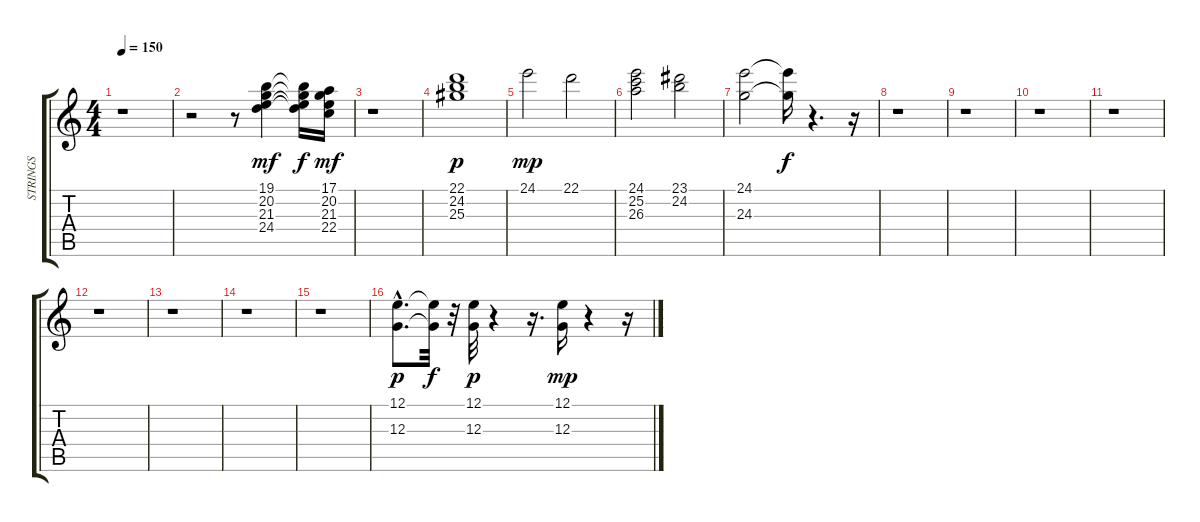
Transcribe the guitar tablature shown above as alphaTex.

\track ("STRINGS" "STRINGS") {instrument stringensemble2}
\staff {score tabs}
\tuning (E4 B3 G3 D3 A2 E2) {hide}
\ts (4 4)
\tempo 150
\clef g2
\ks c
r.1{dy mf} |
r.2 r.8 (19.1 20.2 21.3 24.4).4 (19.1{t} 20.2{t} 21.3{t} 24.4{t}).16{dy f} (17.1 20.2 21.3 22.4).16{dy mf} |
r.1 |
(22.1 24.2 25.3).1{dy p} |
24.1.2{dy mp} 22.1.2 |
(24.1 25.2 26.3).2 (23.1 24.2).2 |
(24.1 24.3).2 (24.1{t} 24.3{t}).16{dy f} r.4{d} r.16 |
r.1 |
r.1 |
r.1 |
r.1 |
r.1 |
r.1 |
r.1 |
r.1 |
(12.1{hac} 12.3{hac}).8{d dy p} (12.1{t} 12.3{t}).32{dy f} r.32 (12.1 12.3).32{dy p} r.4 r.16{d} (12.1 12.3).16{dy mp} r.4 r.16
